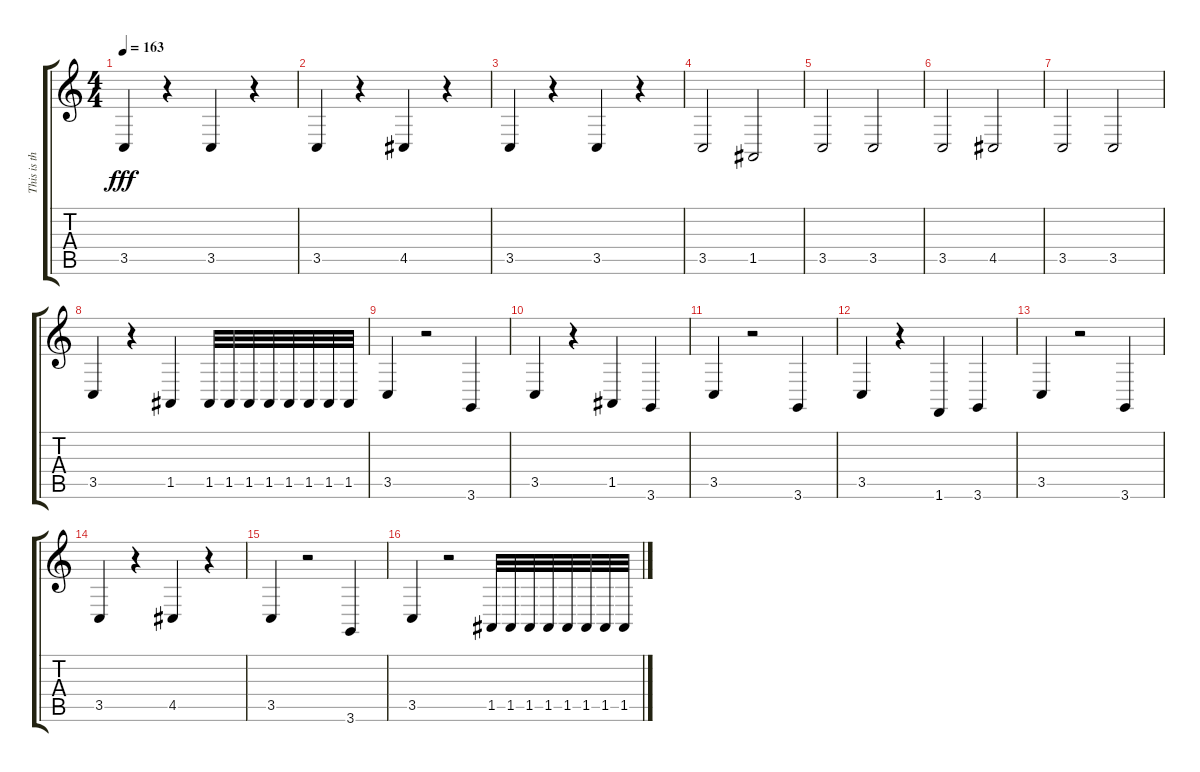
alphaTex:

\track ("This is the Timpani..." "This is th") {instrument timpani}
\staff {score tabs}
\tuning (E4 B3 G3 D3 A2 E2) {hide}
\ts (4 4)
\tempo 163
\clef g2
\ks c
3.5.4{dy fff} r.4 3.5.4 r.4 |
3.5.4 r.4 4.5.4 r.4 |
3.5.4 r.4 3.5.4 r.4 |
3.5.2 1.5.2 |
3.5.2 3.5.2 |
3.5.2 4.5.2 |
3.5.2 3.5.2 |
3.5.4 r.4 1.5.4 1.5.32 1.5.32 1.5.32 1.5.32 1.5.32 1.5.32 1.5.32 1.5.32 |
3.5.4{volume 8} r.2 3.6.4 |
3.5.4 r.4 1.5.4 3.6.4 |
3.5.4 r.2 3.6.4 |
3.5.4 r.4 1.6.4 3.6.4 |
3.5.4 r.2 3.6.4 |
3.5.4 r.4 4.5.4 r.4 |
3.5.4 r.2 3.6.4 |
3.5.4 r.2 1.5.32 1.5.32 1.5.32 1.5.32 1.5.32 1.5.32 1.5.32 1.5.32
